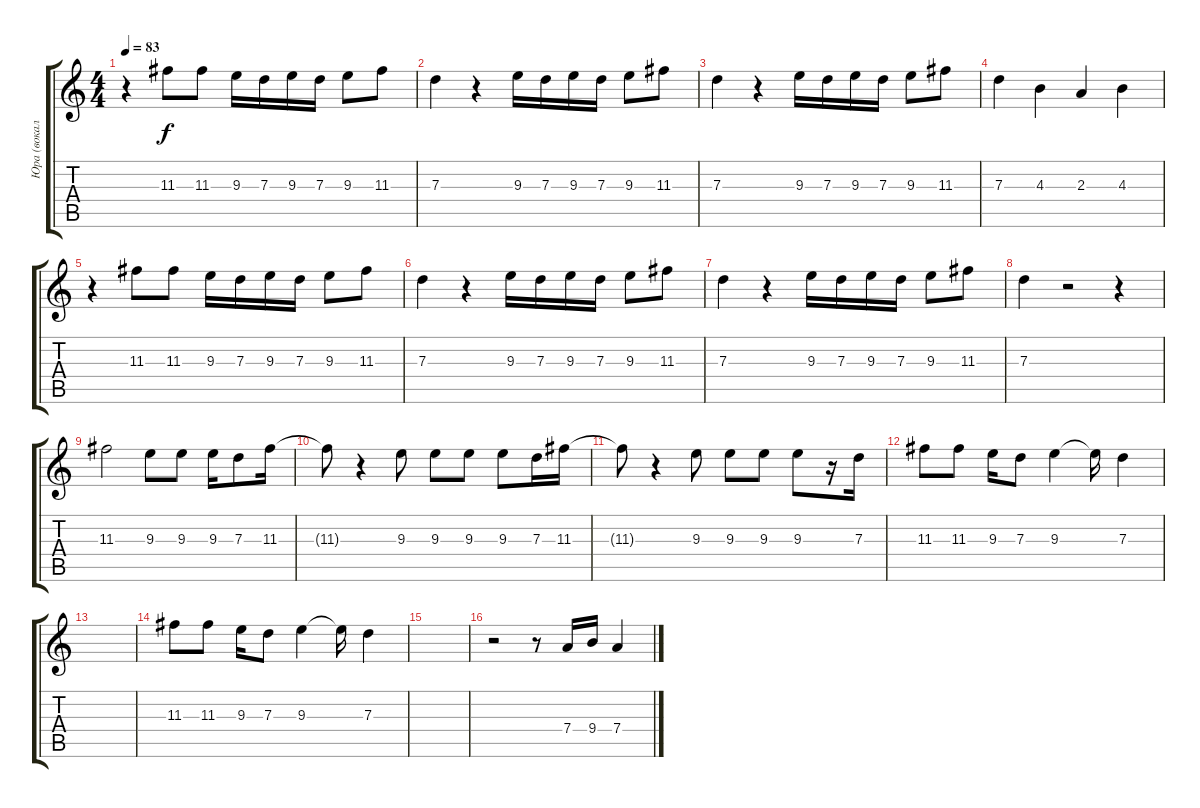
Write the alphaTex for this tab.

\track ("Юра (вокал)" "Юра (вокал") {instrument overdrivenguitar}
\staff {score tabs}
\tuning (E4 B3 G3 D3 A2 E2) {hide}
\ts (4 4)
\tempo 83
\clef g2
\ks c
r.4{dy f} 11.3.8 11.3.8 9.3.16 7.3.16 9.3.16 7.3.16 9.3.8 11.3.8 |
7.3.4 r.4 9.3.16 7.3.16 9.3.16 7.3.16 9.3.8 11.3.8 |
7.3.4 r.4 9.3.16 7.3.16 9.3.16 7.3.16 9.3.8 11.3.8 |
7.3.4 4.3.4 2.3.4 4.3.4 |
r.4 11.3.8 11.3.8 9.3.16 7.3.16 9.3.16 7.3.16 9.3.8 11.3.8 |
7.3.4 r.4 9.3.16 7.3.16 9.3.16 7.3.16 9.3.8 11.3.8 |
7.3.4 r.4 9.3.16 7.3.16 9.3.16 7.3.16 9.3.8 11.3.8 |
7.3.4 r.2 r.4 |
11.3.2 9.3.8 9.3.8 9.3.16 7.3.8 11.3.16 |
11.3{t}.8 r.4 9.3.8 9.3.8 9.3.8 9.3.8 7.3.16 11.3.16 |
11.3{t}.8 r.4 9.3.8 9.3.8 9.3.8 9.3.8 r.16 7.3.16 |
11.3.8 11.3.8 9.3.16 7.3.8 9.3.4 9.3{t}.16 7.3.4 |
|
11.3.8 11.3.8 9.3.16 7.3.8 9.3.4 9.3{t}.16 7.3.4 |
|
r.2 r.8 7.4.16 9.4.16 7.4.4
